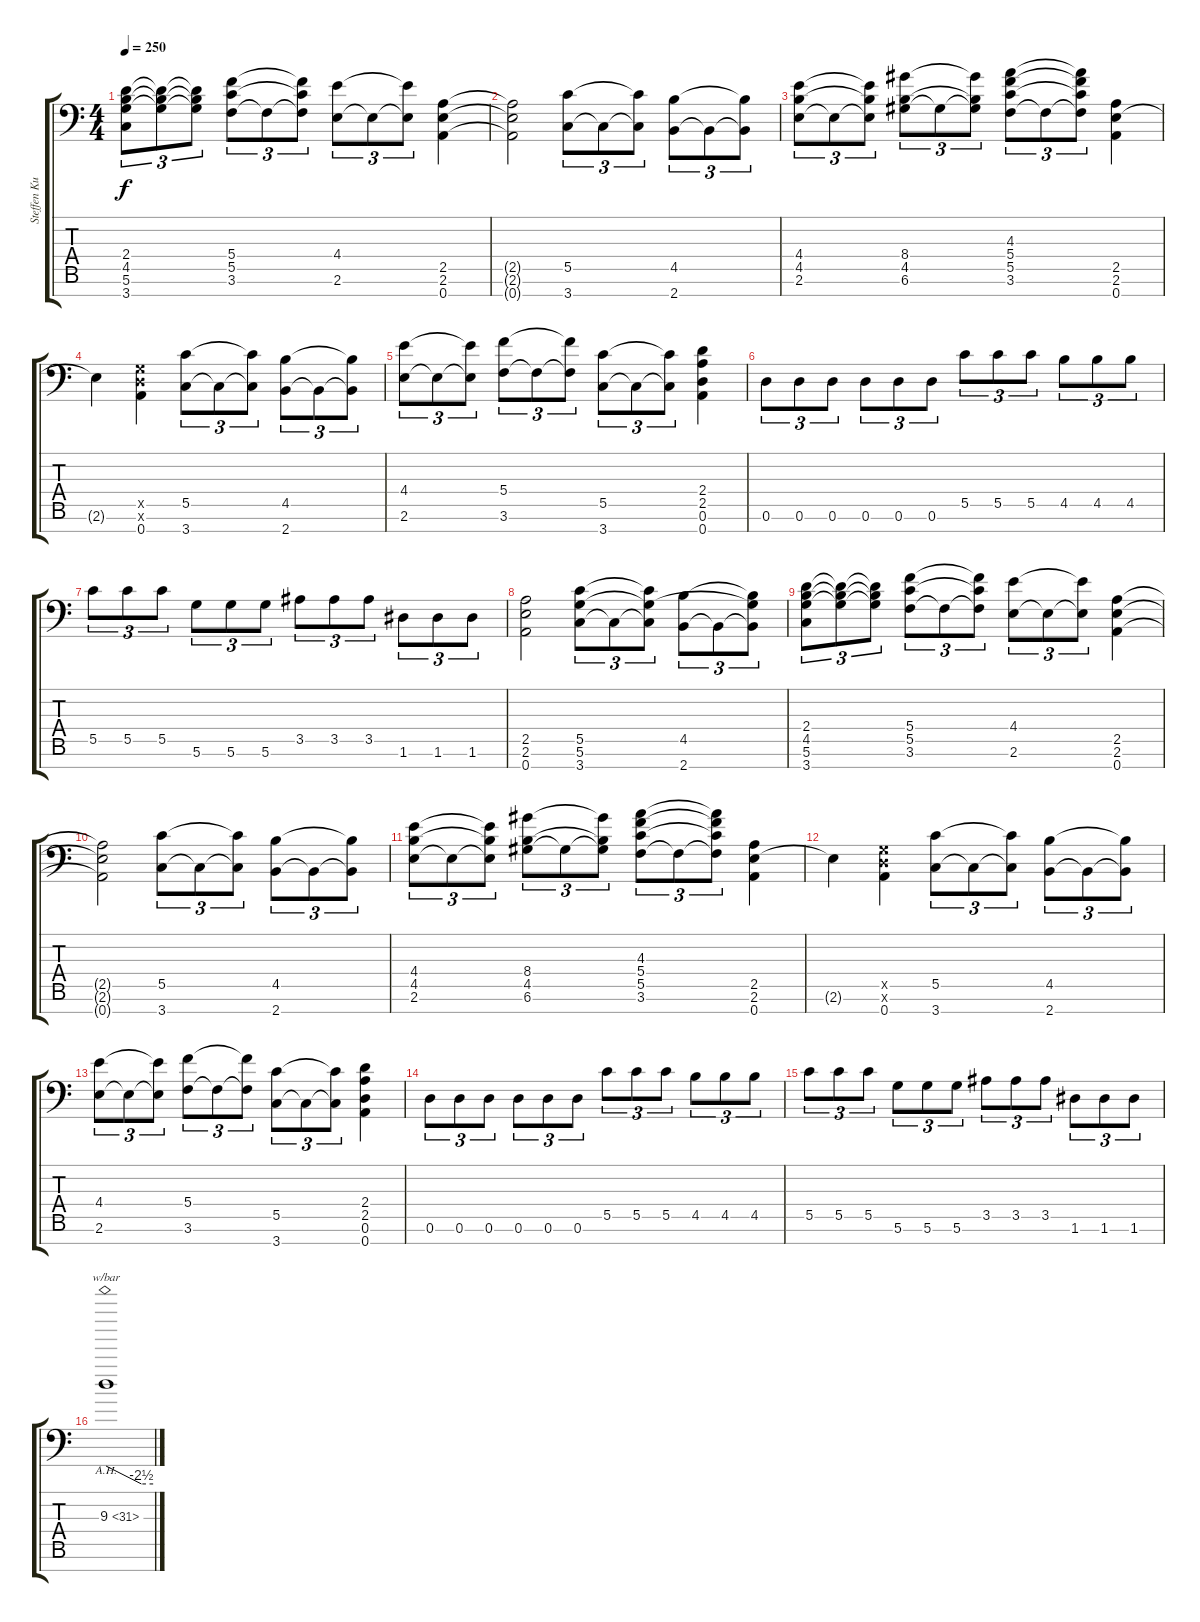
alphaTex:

\track ("Steffen Kummerer" "Steffen Ku") {instrument distortionguitar}
\staff {score tabs}
\tuning (D4 A3 F3 C3 G2 D2 A1) {hide}
\ts (4 4)
\tempo 250
\clef f4
\ks c
(2.4 4.5 5.6 3.7).8{tu (3 2) dy f} (2.4{t} 4.5{t} 5.6{t}).8{tu (3 2)} (2.4{t} 4.5{t} 5.6{t}).8{tu (3 2)} (5.4 5.5 3.6).8{tu (3 2)} 3.6{t}.8{tu (3 2)} (5.4{t} 5.5{t} 3.6{t}).8{tu (3 2)} (4.4 2.6).8{tu (3 2)} 2.6{t}.8{tu (3 2)} (4.4{t} 2.6{t}).8{tu (3 2)} (2.5 2.6 0.7).4 |
(2.5{t} 2.6{t} 0.7{t}).2 (5.5 3.7).8{tu (3 2)} 3.7{t}.8{tu (3 2)} (5.5{t} 3.7{t}).8{tu (3 2)} (4.5 2.7).8{tu (3 2)} 2.7{t}.8{tu (3 2)} (4.5{t} 2.7{t}).8{tu (3 2)} |
(4.4 4.5 2.6).8{tu (3 2)} 2.6{t}.8{tu (3 2)} (4.4{t} 4.5{t} 2.6{t}).8{tu (3 2)} (8.4 4.5 6.6).8{tu (3 2)} 6.6{t}.8{tu (3 2)} (8.4{t} 4.5{t} 6.6{t}).8{tu (3 2)} (4.3 5.4 5.5 3.6).8{tu (3 2)} 3.6{t}.8{tu (3 2)} (4.3{t} 5.4{t} 5.5{t} 3.6{t}).8{tu (3 2)} (2.5 2.6 0.7).4 |
2.6{t}.4 (0.5{x} 0.6{x} 0.7).4 (5.5 3.7).8{tu (3 2)} 3.7{t}.8{tu (3 2)} (5.5{t} 3.7{t}).8{tu (3 2)} (4.5 2.7).8{tu (3 2)} 2.7{t}.8{tu (3 2)} (4.5{t} 2.7{t}).8{tu (3 2)} |
(4.4 2.6).8{tu (3 2)} 2.6{t}.8{tu (3 2)} (4.4{t} 2.6{t}).8{tu (3 2)} (5.4 3.6).8{tu (3 2)} 3.6{t}.8{tu (3 2)} (5.4{t} 3.6{t}).8{tu (3 2)} (5.5 3.7).8{tu (3 2)} 3.7{t}.8{tu (3 2)} (5.5{t} 3.7{t}).8{tu (3 2)} (2.4 2.5 0.6 0.7).4 |
0.6.8{tu (3 2)} 0.6.8{tu (3 2)} 0.6.8{tu (3 2)} 0.6.8{tu (3 2)} 0.6.8{tu (3 2)} 0.6.8{tu (3 2)} 5.5.8{tu (3 2)} 5.5.8{tu (3 2)} 5.5.8{tu (3 2)} 4.5.8{tu (3 2)} 4.5.8{tu (3 2)} 4.5.8{tu (3 2)} |
5.5.8{tu (3 2)} 5.5.8{tu (3 2)} 5.5.8{tu (3 2)} 5.6.8{tu (3 2)} 5.6.8{tu (3 2)} 5.6.8{tu (3 2)} 3.5.8{tu (3 2)} 3.5.8{tu (3 2)} 3.5.8{tu (3 2)} 1.6.8{tu (3 2)} 1.6.8{tu (3 2)} 1.6.8{tu (3 2)} |
(2.5 2.6 0.7).2 (5.5 5.6 3.7).8{tu (3 2)} 3.7{t}.8{tu (3 2)} (5.5{t} 5.6{t} 3.7{t}).8{tu (3 2)} (4.5 2.7).8{tu (3 2)} 2.7{t}.8{tu (3 2)} (4.5{t} 5.6{t} 2.7{t}).8{tu (3 2)} |
(2.4 4.5 5.6 3.7).8{tu (3 2)} (2.4{t} 4.5{t} 5.6{t}).8{tu (3 2)} (2.4{t} 4.5{t} 5.6{t}).8{tu (3 2)} (5.4 5.5 3.6).8{tu (3 2)} 3.6{t}.8{tu (3 2)} (5.4{t} 5.5{t} 3.6{t}).8{tu (3 2)} (4.4 2.6).8{tu (3 2)} 2.6{t}.8{tu (3 2)} (4.4{t} 2.6{t}).8{tu (3 2)} (2.5 2.6 0.7).4 |
(2.5{t} 2.6{t} 0.7{t}).2 (5.5 3.7).8{tu (3 2)} 3.7{t}.8{tu (3 2)} (5.5{t} 3.7{t}).8{tu (3 2)} (4.5 2.7).8{tu (3 2)} 2.7{t}.8{tu (3 2)} (4.5{t} 2.7{t}).8{tu (3 2)} |
(4.4 4.5 2.6).8{tu (3 2)} 2.6{t}.8{tu (3 2)} (4.4{t} 4.5{t} 2.6{t}).8{tu (3 2)} (8.4 4.5 6.6).8{tu (3 2)} 6.6{t}.8{tu (3 2)} (8.4{t} 4.5{t} 6.6{t}).8{tu (3 2)} (4.3 5.4 5.5 3.6).8{tu (3 2)} 3.6{t}.8{tu (3 2)} (4.3{t} 5.4{t} 5.5{t} 3.6{t}).8{tu (3 2)} (2.5 2.6 0.7).4 |
2.6{t}.4 (0.5{x} 0.6{x} 0.7).4 (5.5 3.7).8{tu (3 2)} 3.7{t}.8{tu (3 2)} (5.5{t} 3.7{t}).8{tu (3 2)} (4.5 2.7).8{tu (3 2)} 2.7{t}.8{tu (3 2)} (4.5{t} 2.7{t}).8{tu (3 2)} |
(4.4 2.6).8{tu (3 2)} 2.6{t}.8{tu (3 2)} (4.4{t} 2.6{t}).8{tu (3 2)} (5.4 3.6).8{tu (3 2)} 3.6{t}.8{tu (3 2)} (5.4{t} 3.6{t}).8{tu (3 2)} (5.5 3.7).8{tu (3 2)} 3.7{t}.8{tu (3 2)} (5.5{t} 3.7{t}).8{tu (3 2)} (2.4 2.5 0.6 0.7).4 |
0.6.8{tu (3 2)} 0.6.8{tu (3 2)} 0.6.8{tu (3 2)} 0.6.8{tu (3 2)} 0.6.8{tu (3 2)} 0.6.8{tu (3 2)} 5.5.8{tu (3 2)} 5.5.8{tu (3 2)} 5.5.8{tu (3 2)} 4.5.8{tu (3 2)} 4.5.8{tu (3 2)} 4.5.8{tu (3 2)} |
5.5.8{tu (3 2)} 5.5.8{tu (3 2)} 5.5.8{tu (3 2)} 5.6.8{tu (3 2)} 5.6.8{tu (3 2)} 5.6.8{tu (3 2)} 3.5.8{tu (3 2)} 3.5.8{tu (3 2)} 3.5.8{tu (3 2)} 1.6.8{tu (3 2)} 1.6.8{tu (3 2)} 1.6.8{tu (3 2)} |
9.3{ah 22}.1{tbe (custom default 0 0 45 -10 60 -10)}
